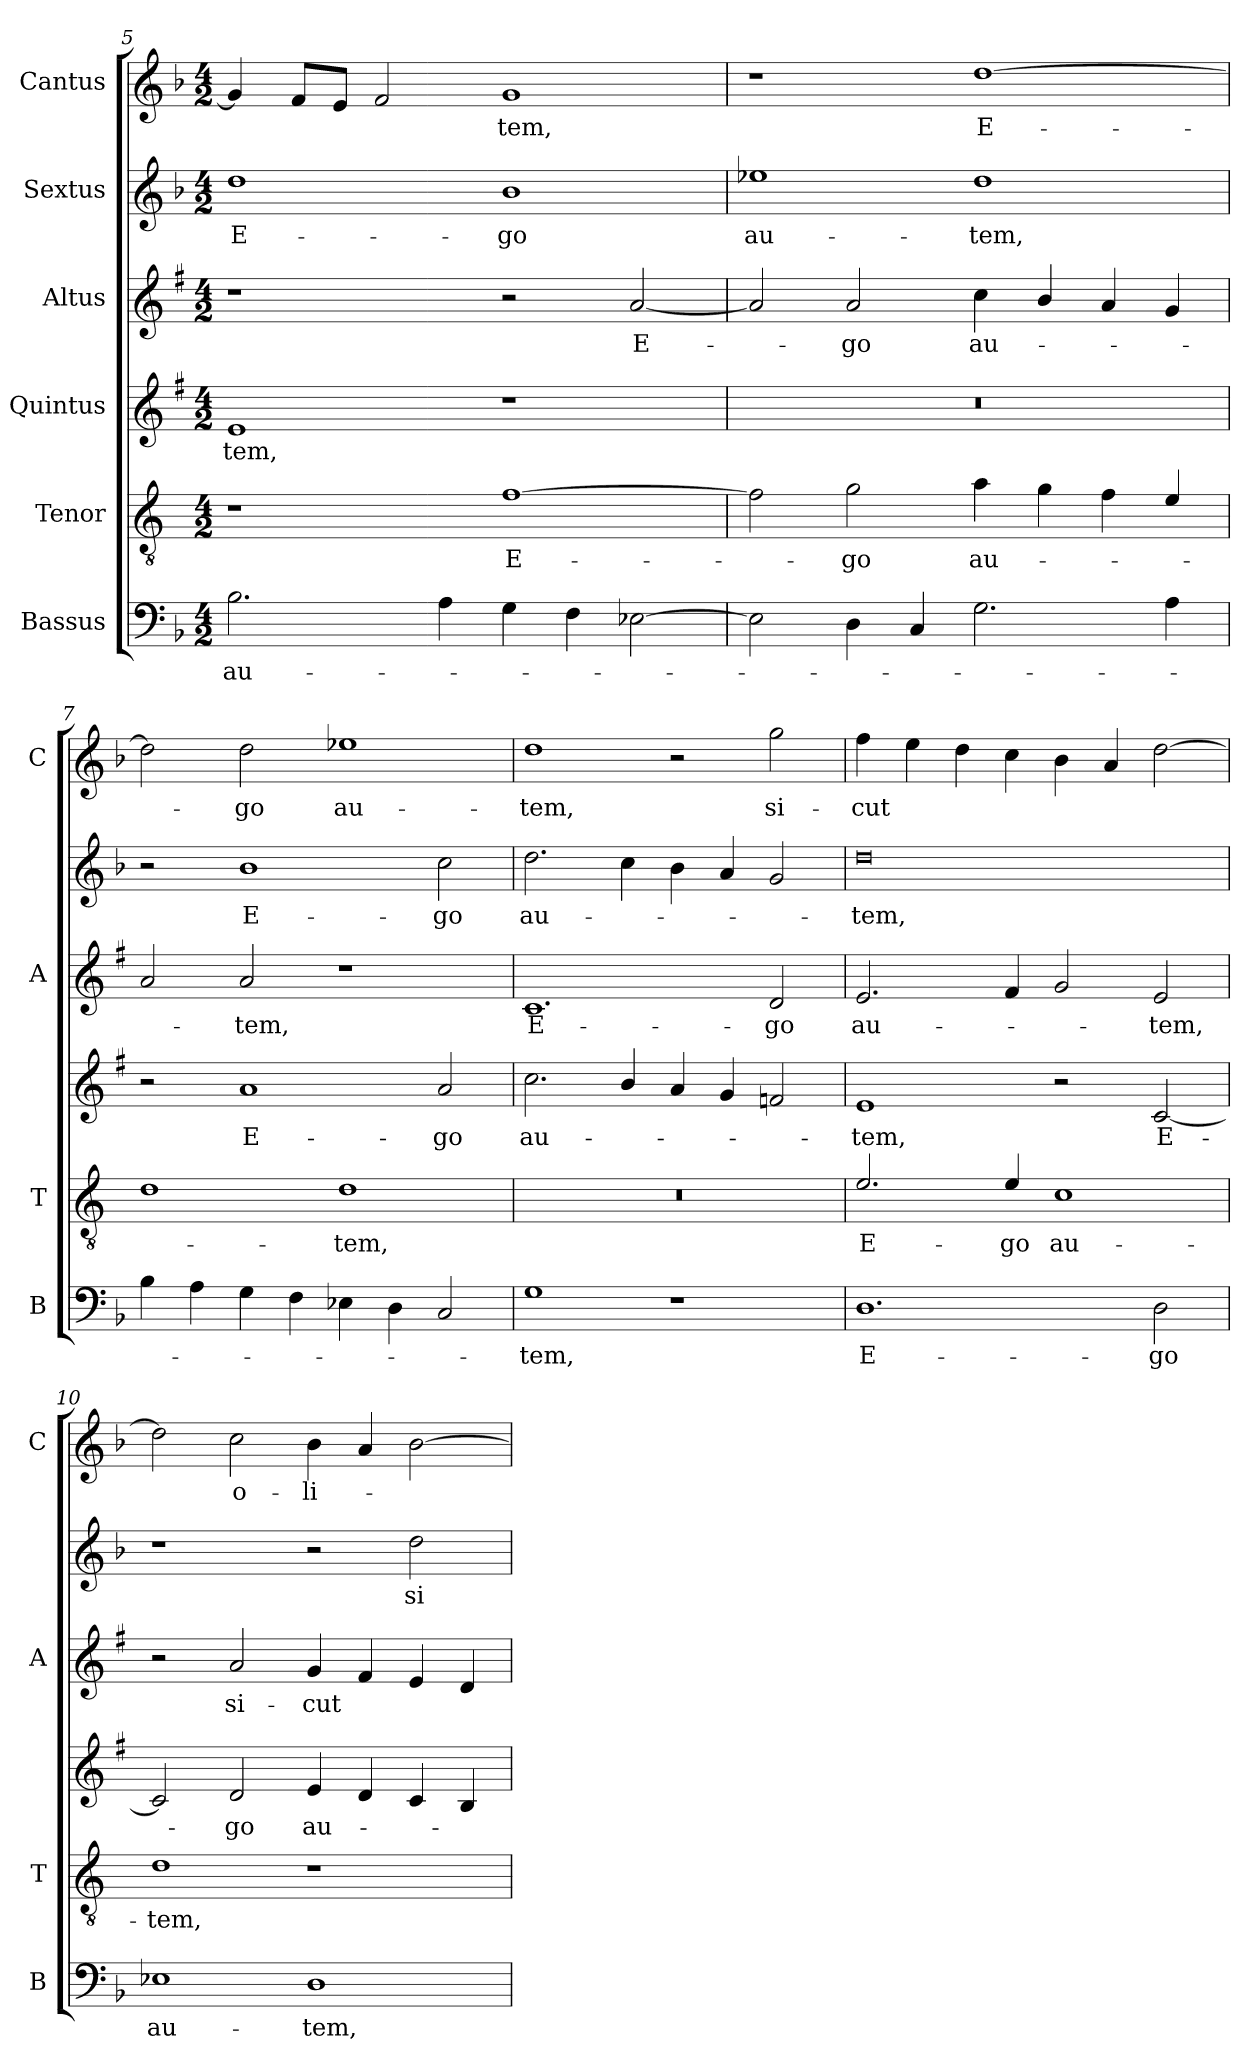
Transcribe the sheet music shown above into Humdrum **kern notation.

**kern	**text	**kern	**text	**kern	**text	**kern	**text	**kern	**text	**kern	**text
*part6	*part6	*part5	*part5	*part4	*part4	*part3	*part3	*part2	*part2	*part1	*part1
*staff6	*staff6	*staff5	*staff5	*staff4	*staff4	*staff3	*staff3	*staff2	*staff2	*staff1	*staff1
*I"Bassus	*	*I"Tenor	*	*I"Quintus	*	*I"Altus	*	*I"Sextus	*	*I"Cantus	*
*I'B	*	*I'T	*	*	*	*I'A	*	*	*	*I'C	*
*clefF4	*	*clefGv2	*	*clefG2	*	*clefG2	*	*clefG2	*	*clefG2	*
*	*	*ITrd4c7	*	*ITrd1c2	*	*ITrd1c2	*	*	*	*	*
*k[b-]	*	*k[b-]	*	*k[b-]	*	*k[b-]	*	*k[b-]	*	*k[b-]	*
*F:	*	*F:	*	*F:	*	*F:	*	*F:	*	*F:	*
*M4/2	*	*M4/2	*	*M4/2	*	*M4/2	*	*M4/2	*	*M4/2	*
=5	=5	=5	=5	=5	=5	=5	=5	=5	=5	=5	=5
!	!LO:LY:b	!	!	!	!LO:LY:b	!	!	!	!LO:LY:b	!	!
2.B-\	au-	1r	.	1d	-tem,	1r	.	1dd	E-	4g/]	.
.	.	.	.	.	.	.	.	.	.	8f/L	.
.	.	.	.	.	.	.	.	.	.	8e/J	.
.	.	.	.	.	.	.	.	.	.	2f/	.
4A\	.	.	.	.	.	.	.	.	.	.	.
!	!	!	!LO:LY:b	!	!	!	!	!	!LO:LY:b	!	!LO:LY:b
4G\	.	[1B-	E-	1r	.	2r	.	1b-	-go	1g	-tem,
4F\	.	.	.	.	.	.	.	.	.	.	.
!	!	!	!	!	!	!	!LO:LY:b	!	!	!	!
[2E-X\	.	.	.	.	.	[2g/	E-	.	.	.	.
!!LO:LB:g=z
=6	=6	=6	=6	=6	=6	=6	=6	=6	=6	=6	=6
!	!	!	!	!	!	!	!	!	!LO:LY:b	!	!
2E-\]	.	2B-\]	.	0r	.	2g/]	.	1ee-X	au-	1r	.
!	!	!	!LO:LY:b	!	!	!	!LO:LY:b	!	!	!	!
4D\	.	2c\	-go	.	.	2g/	-go	.	.	.	.
4C/	.	.	.	.	.	.	.	.	.	.	.
!	!	!	!LO:LY:b	!	!	!	!LO:LY:b	!	!LO:LY:b	!	!LO:LY:b
2.G\	.	4d\	au-	.	.	4b-\	au-	1dd	-tem,	[1dd	E-
.	.	4c\	.	.	.	4a/	.	.	.	.	.
.	.	4B-\	.	.	.	4g/	.	.	.	.	.
4A\	.	4A/	.	.	.	4f/	.	.	.	.	.
=7	=7	=7	=7	=7	=7	=7	=7	=7	=7	=7	=7
4B-\	.	1G	.	2r	.	2g/	.	2r	.	2dd\]	.
4A\	.	.	.	.	.	.	.	.	.	.	.
!	!	!	!	!	!LO:LY:b	!	!LO:LY:b	!	!LO:LY:b	!	!LO:LY:b
4G\	.	.	.	1g	E-	2g/	-tem,	1b-	E-	2dd\	-go
4F\	.	.	.	.	.	.	.	.	.	.	.
!	!	!	!LO:LY:b	!	!	!	!	!	!	!	!LO:LY:b
4E-X\	.	1G	-tem,	.	.	1r	.	.	.	1ee-X	au-
4D\	.	.	.	.	.	.	.	.	.	.	.
!	!	!	!	!	!LO:LY:b	!	!	!	!LO:LY:b	!	!
2C/	.	.	.	2g/	-go	.	.	2cc\	-go	.	.
=8	=8	=8	=8	=8	=8	=8	=8	=8	=8	=8	=8
!	!LO:LY:b	!	!	!	!LO:LY:b	!	!LO:LY:b	!	!LO:LY:b	!	!LO:LY:b
1G	-tem,	0r	.	2.b-\	au-	1.B-	E-	2.dd\	au-	1dd	-tem,
.	.	.	.	4a/	.	.	.	4cc\	.	.	.
1r	.	.	.	4g/	.	.	.	4b-\	.	2r	.
.	.	.	.	4f/	.	.	.	4a/	.	.	.
!	!	!	!	!	!	!	!LO:LY:b	!	!	!	!LO:LY:b
.	.	.	.	2e-X/	.	2c/	-go	2g/	.	2gg\	si-
=9	=9	=9	=9	=9	=9	=9	=9	=9	=9	=9	=9
!	!LO:LY:b	!	!LO:LY:b	!	!LO:LY:b	!	!LO:LY:b	!	!LO:LY:b	!	!LO:LY:b
1.D	E-	2.A/	E-	1d	-tem,	2.d/	au-	0dd	-tem,	4ff\	-cut
.	.	.	.	.	.	.	.	.	.	4ee\	.
.	.	.	.	.	.	.	.	.	.	4dd\	.
!	!	!	!LO:LY:b	!	!	!	!	!	!	!	!
.	.	4A/	-go	.	.	4e/	.	.	.	4cc\	.
!	!	!	!LO:LY:b	!	!	!	!	!	!	!	!
.	.	1F	au-	2r	.	2f/	.	.	.	4b-\	.
.	.	.	.	.	.	.	.	.	.	4a/	.
!	!LO:LY:b	!	!	!	!LO:LY:b	!	!LO:LY:b	!	!	!	!
2D\	-go	.	.	[2B-/	E-	2d/	-tem,	.	.	[2dd\	.
=10	=10	=10	=10	=10	=10	=10	=10	=10	=10	=10	=10
!	!LO:LY:b	!	!LO:LY:b	!	!	!	!	!	!	!	!
1E-X	au-	1G	-tem,	2B-/]	.	2r	.	1r	.	2dd\]	.
!	!	!	!	!	!LO:LY:b	!	!LO:LY:b	!	!	!	!LO:LY:b
.	.	.	.	2c/	-go	2g/	si-	.	.	2cc\	o-
!	!LO:LY:b	!	!	!	!LO:LY:b	!	!LO:LY:b	!	!	!	!LO:LY:b
1D	-tem,	1r	.	4d/	au-	4f/	-cut	2r	.	4b-\	-li-
.	.	.	.	4c/	.	4e/	.	.	.	4a/	.
!	!	!	!	!	!	!	!	!	!LO:LY:b	!	!
.	.	.	.	4B-/	.	4d/	.	2dd\	si-	[2b-\	.
.	.	.	.	4A/	.	4c/	.	.	.	.	.
=	=	=	=	=	=	=	=	=	=	=	=
*-	*-	*-	*-	*-	*-	*-	*-	*-	*-	*-	*-
